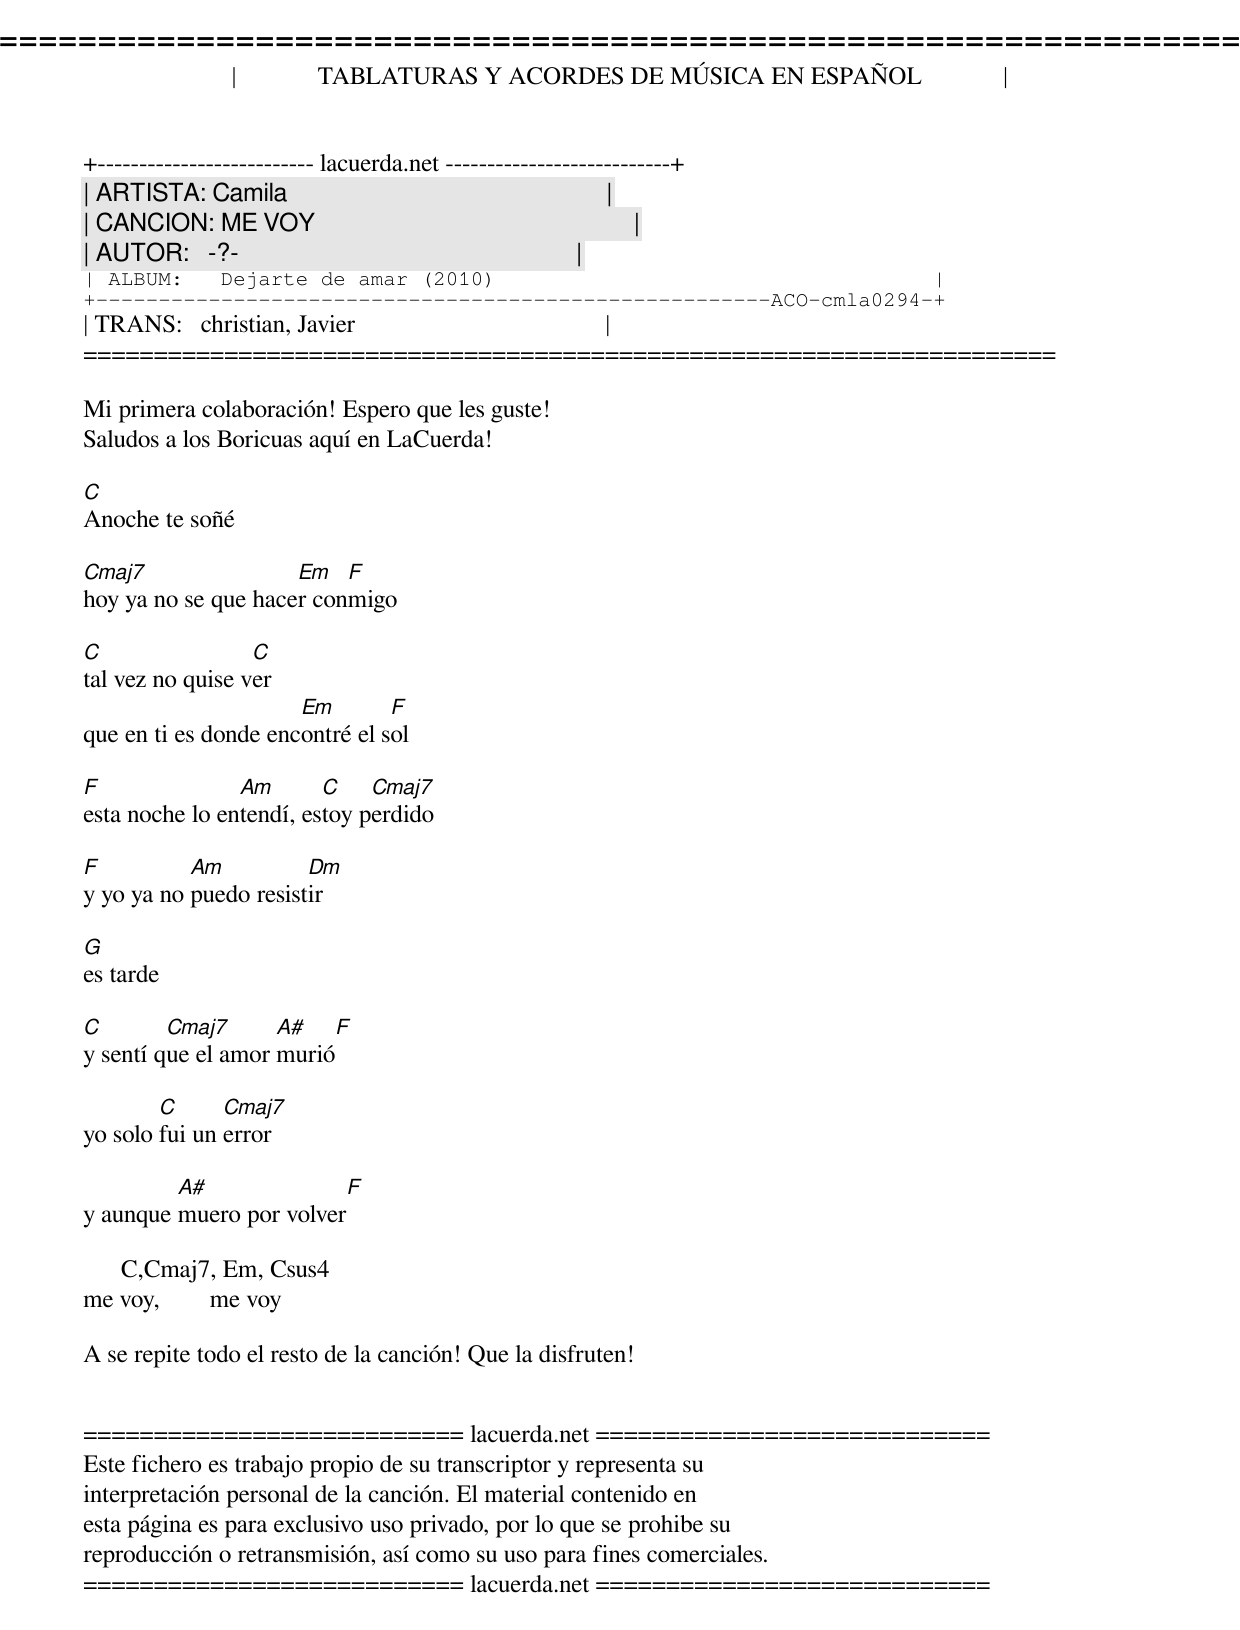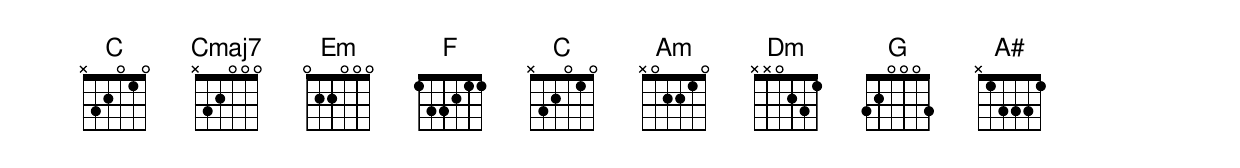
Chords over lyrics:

=====================================================================
|             TABLATURAS Y ACORDES DE MÚSICA EN ESPAÑOL             |
+-------------------------- lacuerda.net ---------------------------+
| ARTISTA: Camila                                                   |
| CANCION: ME VOY                                                   |
| AUTOR:   -?-                                                      |
| ALBUM:   Dejarte de amar (2010)                                   |
+------------------------------------------------------ACO-cmla0294-+
| TRANS:   christian, Javier                                        |
=====================================================================

Mi primera colaboración! Espero que les guste!
Saludos a los Boricuas aquí en LaCuerda!

C
Anoche te soñé

Cmaj7                Em   F
hoy ya no se que hacer conmigo

C                 Cmaj
tal vez no quise ver
                      Em        F
que en ti es donde encontré el sol

F               Am       C    Cmaj7
esta noche lo entendí, estoy perdido

F          Am          Dm
y yo ya no puedo resistir

G
es tarde

C        Cmaj7      A#    F
y sentí que el amor murió

        C      Cmaj7
yo solo fui un error

         A#               F
y aunque muero por volver

      C,Cmaj7, Em, Csus4
me voy,        me voy

A se repite todo el resto de la canción! Que la disfruten!


=========================== lacuerda.net ============================
Este fichero es trabajo propio de su transcriptor y representa su
interpretación personal de la canción. El material contenido en
esta página es para exclusivo uso privado, por lo que se prohibe su
reproducción o retransmisión, así como su uso para fines comerciales.
=========================== lacuerda.net ============================
